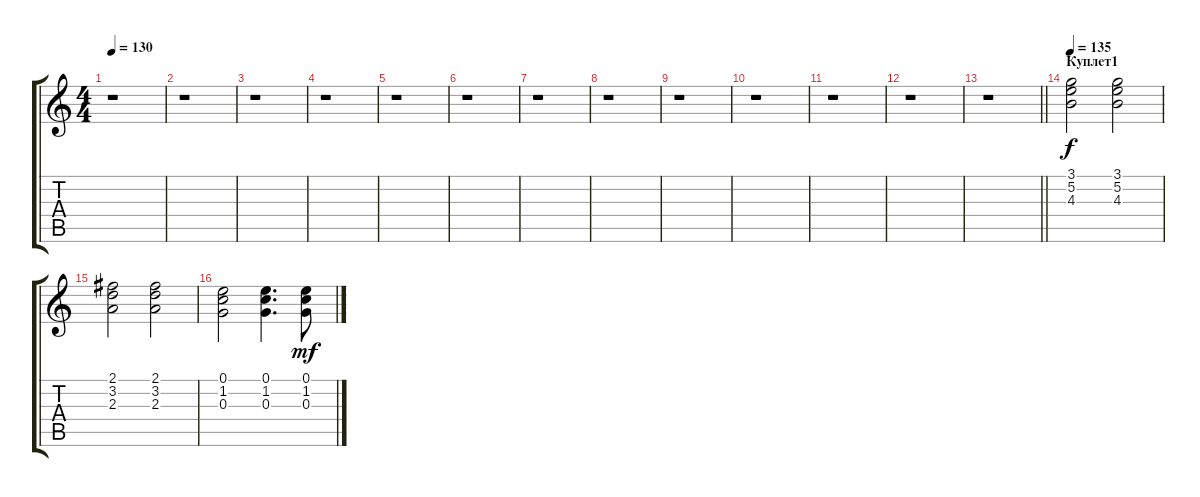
\track "" {instrument electricguitarclean}
\staff {score tabs}
\tuning (E4 B3 G3 D3 A2 E2) {hide}
\ts (4 4)
\tempo 130
\clef g2
\ks c
r.1{dy f} |
r.1 |
r.1 |
r.1 |
r.1 |
r.1 |
r.1 |
r.1 |
r.1 |
r.1 |
r.1 |
r.1 |
\barLineRight lightlight
r.1 |
\section ("" "Куплет1")
\tempo 135
(3.1 5.2 4.3).2 (3.1 5.2 4.3).2 |
(2.1 3.2 2.3).2 (2.1 3.2 2.3).2 |
(0.1 1.2 0.3).2 (0.1 1.2 0.3).4{d} (0.1 1.2 0.3).8{dy mf}
